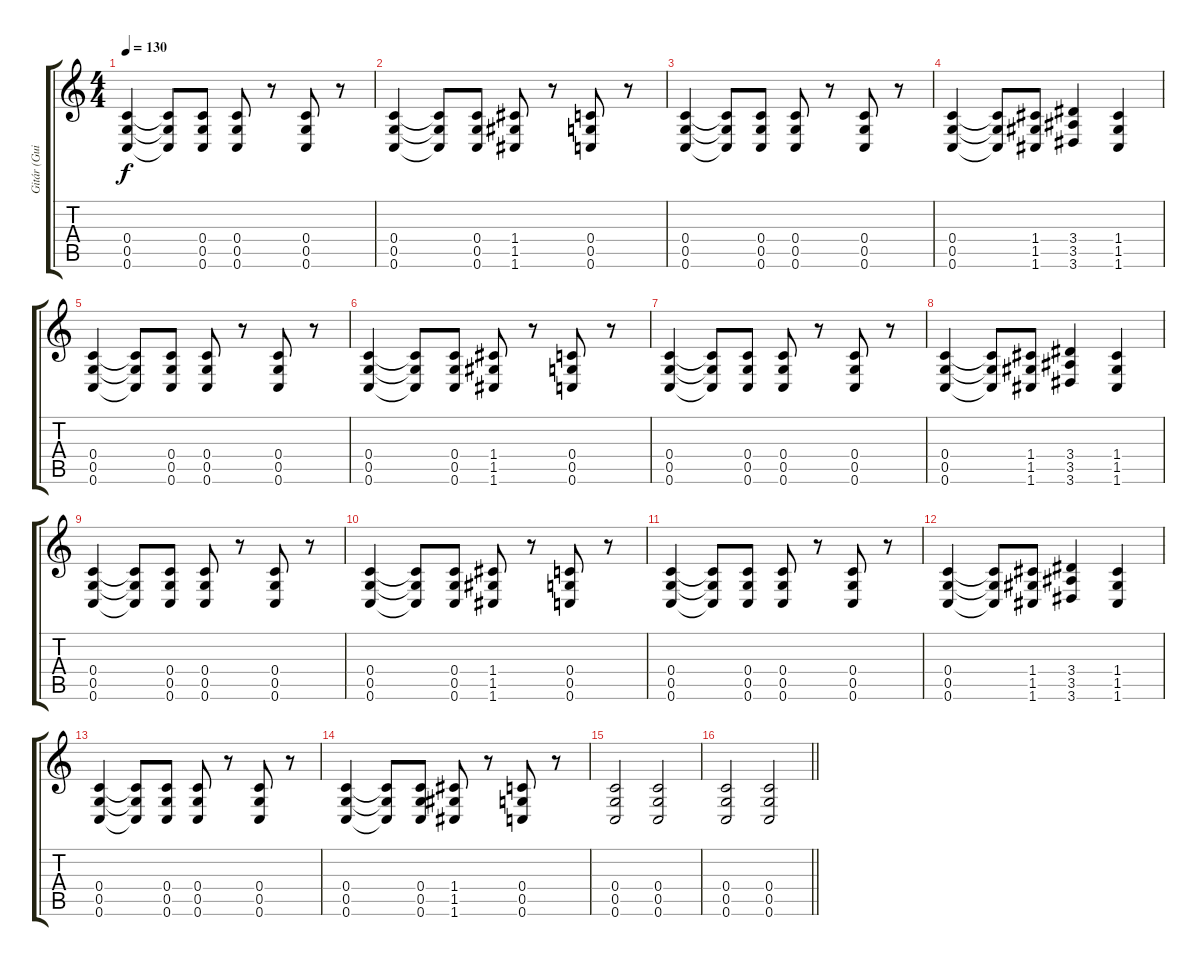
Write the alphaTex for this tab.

\track ("Gitár (Guitar)" "Gitár (Gui") {instrument overdrivenguitar}
\staff {score tabs}
\tuning (D4 A3 F3 C3 G2 C2) {hide}
\ts (4 4)
\tempo 130
\clef g2
\ks c
(0.4 0.5 0.6).4{dy f} (0.4{t} 0.5{t} 0.6{t}).8 (0.4 0.5 0.6).8 (0.4 0.5 0.6).8 r.8 (0.4 0.5 0.6).8 r.8 |
(0.4 0.5 0.6).4 (0.4{t} 0.5{t} 0.6{t}).8 (0.4 0.5 0.6).8 (1.4 1.5 1.6).8 r.8 (0.4 0.5 0.6).8 r.8 |
(0.4 0.5 0.6).4 (0.4{t} 0.5{t} 0.6{t}).8 (0.4 0.5 0.6).8 (0.4 0.5 0.6).8 r.8 (0.4 0.5 0.6).8 r.8 |
(0.4 0.5 0.6).4 (0.4{t} 0.5{t} 0.6{t}).8 (1.4 1.5 1.6).8 (3.4 3.5 3.6).4 (1.4 1.5 1.6).4 |
(0.4 0.5 0.6).4 (0.4{t} 0.5{t} 0.6{t}).8 (0.4 0.5 0.6).8 (0.4 0.5 0.6).8 r.8 (0.4 0.5 0.6).8 r.8 |
(0.4 0.5 0.6).4 (0.4{t} 0.5{t} 0.6{t}).8 (0.4 0.5 0.6).8 (1.4 1.5 1.6).8 r.8 (0.4 0.5 0.6).8 r.8 |
(0.4 0.5 0.6).4 (0.4{t} 0.5{t} 0.6{t}).8 (0.4 0.5 0.6).8 (0.4 0.5 0.6).8 r.8 (0.4 0.5 0.6).8 r.8 |
(0.4 0.5 0.6).4 (0.4{t} 0.5{t} 0.6{t}).8 (1.4 1.5 1.6).8 (3.4 3.5 3.6).4 (1.4 1.5 1.6).4 |
(0.4 0.5 0.6).4 (0.4{t} 0.5{t} 0.6{t}).8 (0.4 0.5 0.6).8 (0.4 0.5 0.6).8 r.8 (0.4 0.5 0.6).8 r.8 |
(0.4 0.5 0.6).4 (0.4{t} 0.5{t} 0.6{t}).8 (0.4 0.5 0.6).8 (1.4 1.5 1.6).8 r.8 (0.4 0.5 0.6).8 r.8 |
(0.4 0.5 0.6).4 (0.4{t} 0.5{t} 0.6{t}).8 (0.4 0.5 0.6).8 (0.4 0.5 0.6).8 r.8 (0.4 0.5 0.6).8 r.8 |
(0.4 0.5 0.6).4 (0.4{t} 0.5{t} 0.6{t}).8 (1.4 1.5 1.6).8 (3.4 3.5 3.6).4 (1.4 1.5 1.6).4 |
(0.4 0.5 0.6).4 (0.4{t} 0.5{t} 0.6{t}).8 (0.4 0.5 0.6).8 (0.4 0.5 0.6).8 r.8 (0.4 0.5 0.6).8 r.8 |
(0.4 0.5 0.6).4 (0.4{t} 0.5{t} 0.6{t}).8 (0.4 0.5 0.6).8 (1.4 1.5 1.6).8 r.8 (0.4 0.5 0.6).8 r.8 |
(0.4 0.5 0.6).2 (0.4 0.5 0.6).2 |
\barLineRight lightlight
(0.4 0.5 0.6).2 (0.4 0.5 0.6).2
